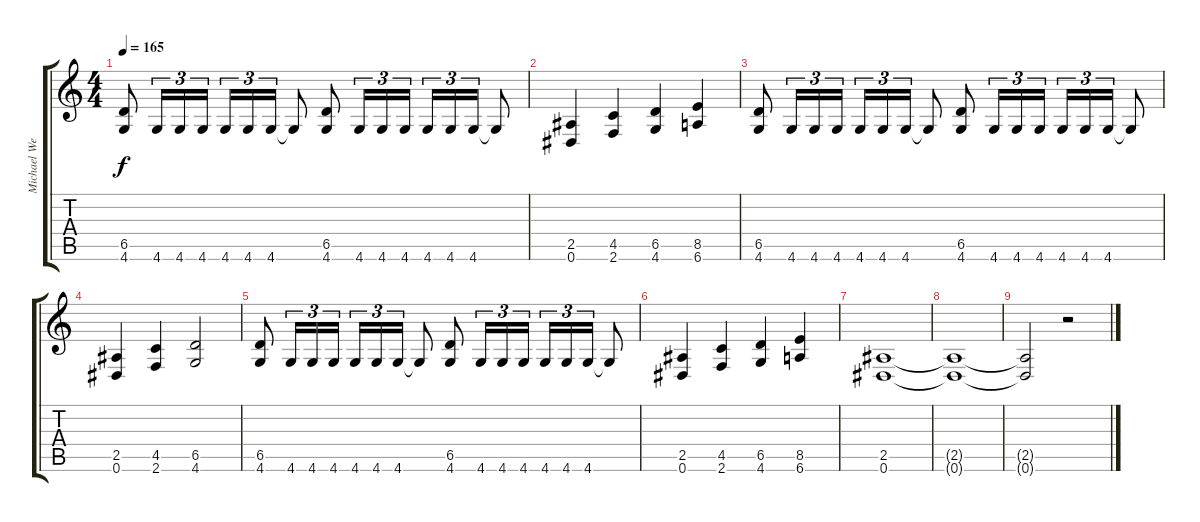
\track ("Michael Weikath" "Michael We") {instrument distortionguitar}
\staff {score tabs}
\tuning (Eb4 Bb3 Gb3 Db3 Ab2 Eb2) {hide}
\ts (4 4)
\tempo 165
\clef g2
\ks c
(6.5 4.6).8{dy f} 4.6.16{tu (3 2)} 4.6.16{tu (3 2)} 4.6.16{tu (3 2)} 4.6.16{tu (3 2)} 4.6.16{tu (3 2)} 4.6.16{tu (3 2)} 4.6{t}.8 (6.5 4.6).8 4.6.16{tu (3 2)} 4.6.16{tu (3 2)} 4.6.16{tu (3 2)} 4.6.16{tu (3 2)} 4.6.16{tu (3 2)} 4.6.16{tu (3 2)} 4.6{t}.8 |
(2.5 0.6).4 (4.5 2.6).4 (6.5 4.6).4 (8.5 6.6).4 |
(6.5 4.6).8 4.6.16{tu (3 2)} 4.6.16{tu (3 2)} 4.6.16{tu (3 2)} 4.6.16{tu (3 2)} 4.6.16{tu (3 2)} 4.6.16{tu (3 2)} 4.6{t}.8 (6.5 4.6).8 4.6.16{tu (3 2)} 4.6.16{tu (3 2)} 4.6.16{tu (3 2)} 4.6.16{tu (3 2)} 4.6.16{tu (3 2)} 4.6.16{tu (3 2)} 4.6{t}.8 |
(2.5 0.6).4 (4.5 2.6).4 (6.5 4.6).2 |
(6.5 4.6).8 4.6.16{tu (3 2)} 4.6.16{tu (3 2)} 4.6.16{tu (3 2)} 4.6.16{tu (3 2)} 4.6.16{tu (3 2)} 4.6.16{tu (3 2)} 4.6{t}.8 (6.5 4.6).8 4.6.16{tu (3 2)} 4.6.16{tu (3 2)} 4.6.16{tu (3 2)} 4.6.16{tu (3 2)} 4.6.16{tu (3 2)} 4.6.16{tu (3 2)} 4.6{t}.8 |
(2.5 0.6).4 (4.5 2.6).4 (6.5 4.6).4 (8.5 6.6).4 |
(2.5 0.6).1 |
(2.5{t} 0.6{t}).1 |
(2.5{t} 0.6{t}).2 r.2
